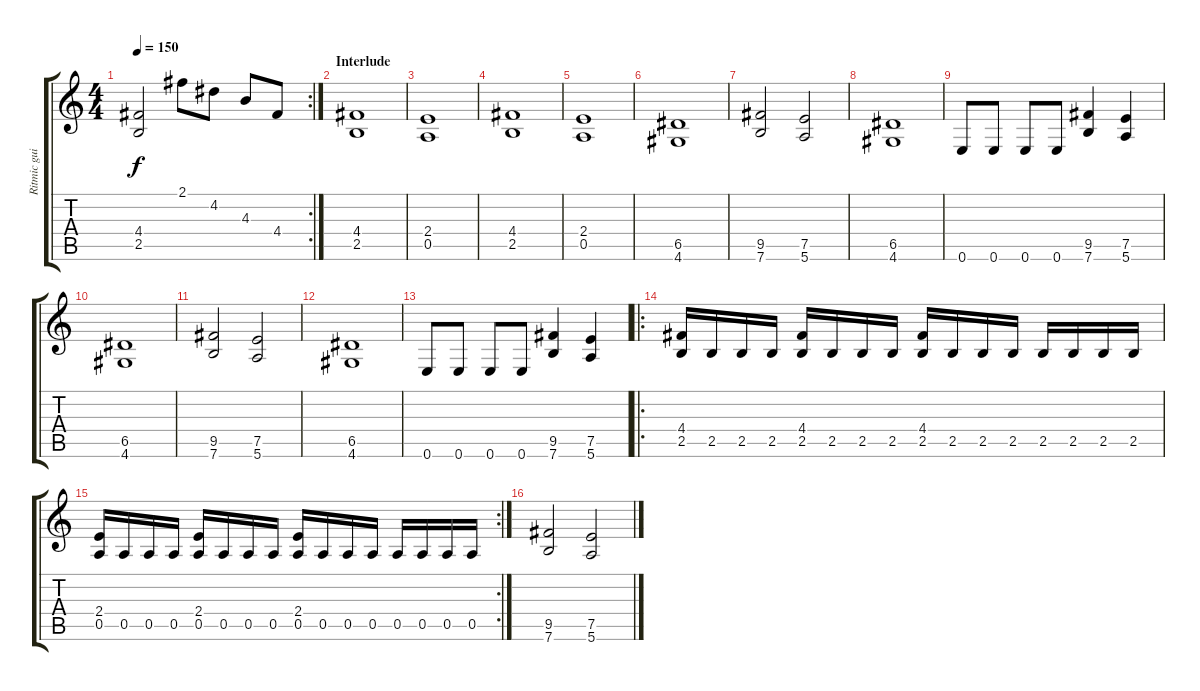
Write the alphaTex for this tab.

\track ("Ritmic guitar" "Ritmic gui") {instrument distortionguitar}
\staff {score tabs}
\tuning (E4 B3 G3 D3 A2 E2) {hide}
\rc 2
\ts (4 4)
\tempo 150
\clef g2
\ks c
(4.4 2.5).2{dy f} 2.1.8 4.2.8 4.3.8 4.4.8 |
\section ("" "Interlude")
(4.4 2.5).1 |
(2.4 0.5).1 |
(4.4 2.5).1 |
(2.4 0.5).1 |
(6.5 4.6).1 |
(9.5 7.6).2 (7.5 5.6).2 |
(6.5 4.6).1 |
0.6.8 0.6.8 0.6.8 0.6.8 (9.5 7.6).4 (7.5 5.6).4 |
(6.5 4.6).1 |
(9.5 7.6).2 (7.5 5.6).2 |
(6.5 4.6).1 |
0.6.8 0.6.8 0.6.8 0.6.8 (9.5 7.6).4 (7.5 5.6).4 |
\ro
(4.4 2.5).16 2.5.16 2.5.16 2.5.16 (4.4 2.5).16 2.5.16 2.5.16 2.5.16 (4.4 2.5).16 2.5.16 2.5.16 2.5.16 2.5.16 2.5.16 2.5.16 2.5.16 |
\rc 2
(2.4 0.5).16 0.5.16 0.5.16 0.5.16 (2.4 0.5).16 0.5.16 0.5.16 0.5.16 (2.4 0.5).16 0.5.16 0.5.16 0.5.16 0.5.16 0.5.16 0.5.16 0.5.16 |
(9.5 7.6).2 (7.5 5.6).2
